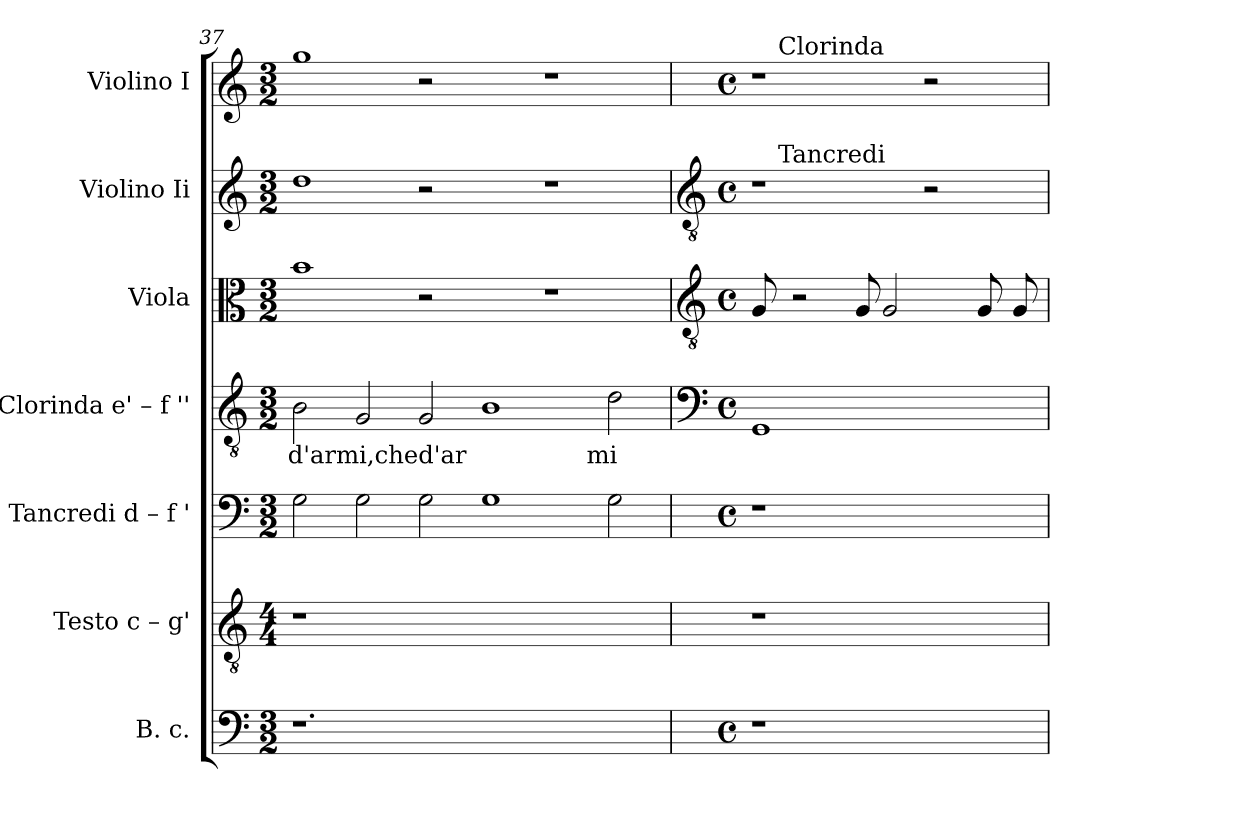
**kern	**kern	**kern	**kern	**text	**kern	**kern	**kern	**text
*part7	*part6	*part5	*part4	*part4	*part3	*part2	*part1	*part1
*staff7	*staff6	*staff5	*staff4	*staff4	*staff3	*staff2	*staff1	*staff1
*I"B. c.	*I"Testo  c – g'	*I"Tancredi  d – f '	*I"Clorinda  e' – f ''	*	*I"Viola	*I"Violino Ii	*I"Violino I	*
*clefF4	*clefGv2	*clefF4	*clefGv2	*	*clefC3	*clefG2	*clefG2	*
*k[]	*k[]	*k[]	*k[]	*	*k[]	*k[]	*k[]	*
*C:	*C:	*C:	*C:	*	*C:	*C:	*C:	*
*M3/2	*M4/4	*M3/2	*M3/2	*	*M3/2	*M3/2	*M3/2	*
=37	=37	=37	=37	=37	=37	=37	=37	=37
!	!	!	!	!LO:LY:b:cj	!	!	!	!LO:LY:b:cj
1.r	1r	2G\	2B\	d'armi,ched'ar	1b	1dd	1gg	.
!	!	!	!	!LO:LY:b:cj	!	!	!	!
.	.	2G\	2G/	.	.	.	.	.
!	!	!	!	!LO:LY:b:cj	!	!	!	!
.	0ryy	2G\	2G/	.	2r	2r	2r	.
!	!	!	!	!LO:LY:b:cj	!	!	!	!
1.ryy	.	1G	1B	.	2ryy	2ryy	2ryy	.
.	.	.	.	.	1r	1r	1r	.
!	!	!	!	!LO:LY:b:cj	!	!	!	!
.	.	2G\	2d\	mi	.	.	.	.
!!LO:PB:g=z
=38	=38	=38	=38	=38	=38	=38	=38	=38
*	*	*	*clefF4	*	*clefGv2	*clefGv2	*	*
*M4/4	*	*M4/4	*M4/4	*	*M4/4	*M4/4	*M4/4	*
*met(c)	*	*met(c)	*met(c)	*	*met(c)	*met(c)	*met(c)	*
!	!	!	!	!LO:LY:b:cj	!	!	!	!
*	*	*	*	*	*	*^	*^	*
1r	1r	1r	1GG	.	8G/	1r	16ryy	1r	16ryy	.
.	.	.	.	.	.	.	64ryy	.	64ryy	.
!	!	!	!	!	!	!	!	!	!LO:TX:a:t=Clorinda	!
!	!	!	!	!	!	!	!LO:TX:a:t=Tancredi	!	!	!
.	.	.	.	.	.	.	1ryy	.	1ryy	.
.	.	.	.	.	2r	.	.	.	.	.
.	.	.	.	.	8G/	.	.	.	.	.
.	.	.	.	.	2G/	.	.	.	.	.
2ryy	2ryy	2ryy	2ryy	.	.	2r	.	2r	.	.
.	.	.	.	.	.	.	4ryy	.	4ryy	.
.	.	.	.	.	8G/	.	.	.	.	.
.	.	.	.	.	.	.	8ryy	.	8ryy	.
.	.	.	.	.	8G/	.	.	.	.	.
.	.	.	.	.	.	.	32.ryy	.	32.ryy	.
*	*	*	*	*	*	*v	*v	*	*	*
*	*	*	*	*	*	*	*v	*v	*
=	=	=	=	=	=	=	=	=
*-	*-	*-	*-	*-	*-	*-	*-	*-
